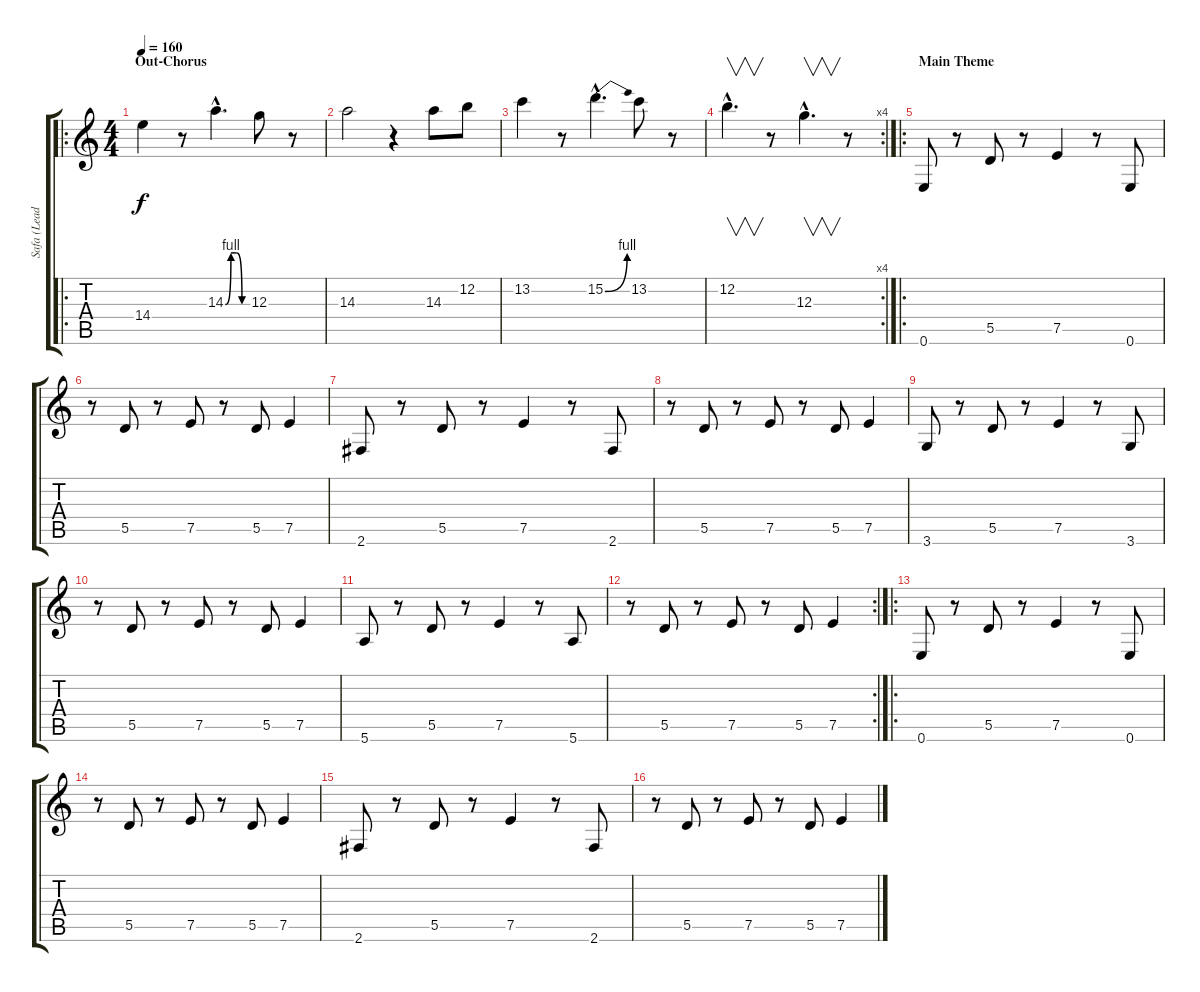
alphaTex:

\track ("Safa (Lead)" "Safa (Lead") {instrument distortionguitar}
\staff {score tabs}
\tuning (E4 B3 G3 D3 A2 E2) {hide}
\ro
\ts (4 4)
\section ("" "Out-Chorus")
\tempo 160
\clef g2
\ks c
14.4.4{dy f} r.8 14.3{be (custom 0 0 15 4 30 4 45 0 60 0) hac}.4{d} 12.3.8 r.8 |
14.3.2 r.4 14.3.8 12.2.8 |
13.2.4 r.8 15.2{be (bend 0 0 60 4) hac}.4{d} 13.2.8 r.8 |
\rc 4
12.2{hac}.4{v d} r.8 12.3{hac}.4{v d} r.8 |
\ro
\section ("" "Main Theme")
0.6.8 r.8 5.5.8 r.8 7.5.4 r.8 0.6.8 |
r.8 5.5.8 r.8 7.5.8 r.8 5.5.8 7.5.4 |
2.6.8 r.8 5.5.8 r.8 7.5.4 r.8 2.6.8 |
r.8 5.5.8 r.8 7.5.8 r.8 5.5.8 7.5.4 |
3.6.8 r.8 5.5.8 r.8 7.5.4 r.8 3.6.8 |
r.8 5.5.8 r.8 7.5.8 r.8 5.5.8 7.5.4 |
5.6.8 r.8 5.5.8 r.8 7.5.4 r.8 5.6.8 |
\rc 2
r.8 5.5.8 r.8 7.5.8 r.8 5.5.8 7.5.4 |
\ro
0.6.8 r.8 5.5.8 r.8 7.5.4 r.8 0.6.8 |
r.8 5.5.8 r.8 7.5.8 r.8 5.5.8 7.5.4 |
2.6.8 r.8 5.5.8 r.8 7.5.4 r.8 2.6.8 |
r.8 5.5.8 r.8 7.5.8 r.8 5.5.8 7.5.4
